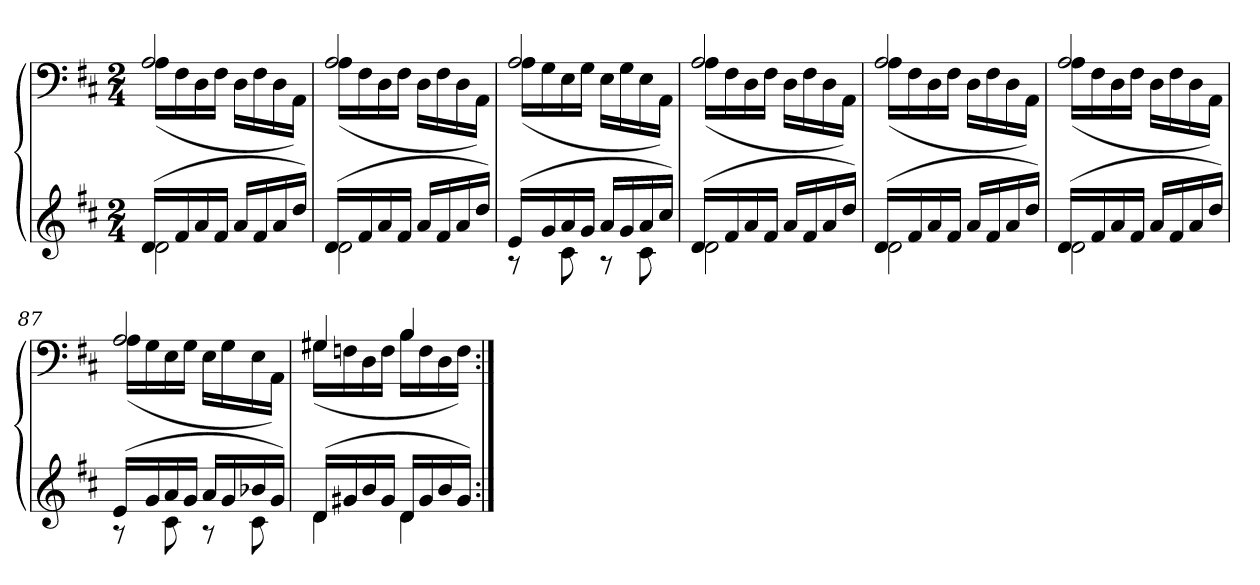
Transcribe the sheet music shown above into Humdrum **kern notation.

**kern	**kern
*part1	*part1
*staff2	*staff1
*clefG2	*clefF4
*k[f#c#]	*k[f#c#]
*D:	*D:
*M2/4	*M2/4
=	=
*^	*^
(16dLL	2d	2A	(16ALL
16f#	.	.	16F#
16a	.	.	16D
16f#JJ	.	.	16F#JJ
16aLL	.	.	16DLL
16f#	.	.	16F#
16a	.	.	16D
16ddJJ)	.	.	16AAJJ)
=82	=82	=82	=82
(16dLL	2d	2A	(16ALL
16f#	.	.	16F#
16a	.	.	16D
16f#JJ	.	.	16F#JJ
16aLL	.	.	16DLL
16f#	.	.	16F#
16a	.	.	16D
16ddJJ)	.	.	16AAJJ)
=83	=83	=83	=83
(16eLL	8r	2A	(16ALL
16g	.	.	16G
16a	8c#	.	16E
16gJJ	.	.	16GJJ
16aLL	8r	.	16ELL
16g	.	.	16G
16a	8c#	.	16E
16cc#JJ)	.	.	16AAJJ)
=84	=84	=84	=84
(16dLL	2d	2A	(16ALL
16f#	.	.	16F#
16a	.	.	16D
16f#JJ	.	.	16F#JJ
16aLL	.	.	16DLL
16f#	.	.	16F#
16a	.	.	16D
16ddJJ)	.	.	16AAJJ)
=85	=85	=85	=85
(16dLL	2d	2A	(16ALL
16f#	.	.	16F#
16a	.	.	16D
16f#JJ	.	.	16F#JJ
16aLL	.	.	16DLL
16f#	.	.	16F#
16a	.	.	16D
16ddJJ)	.	.	16AAJJ)
=86	=86	=86	=86
(16dLL	2d	2A	(16ALL
16f#	.	.	16F#
16a	.	.	16D
16f#JJ	.	.	16F#JJ
16aLL	.	.	16DLL
16f#	.	.	16F#
16a	.	.	16D
16ddJJ)	.	.	16AAJJ)
=87	=87	=87	=87
(16eLL	8r	2A	(16ALL
16g	.	.	16G
16a	8c#	.	16E
16gJJ	.	.	16GJJ
16aLL	8r	.	16ELL
16g	.	.	16G
16b-X	8c#	.	16E
16gJJ)	.	.	16AAJJ)
=88	=88	=88	=88
(16dLL	4d	4G#X	(16G#XLL
16g#X	.	.	16Fn
16b	.	.	16D
16g#JJ	.	.	16FJJ
16dLL	4d	4B	16BLL
16g#	.	.	16F
16b	.	.	16D
16g#JJ)	.	.	16FJJ)
*v	*v	*	*
*	*v	*v
=:|!	=:|!
*-	*-
